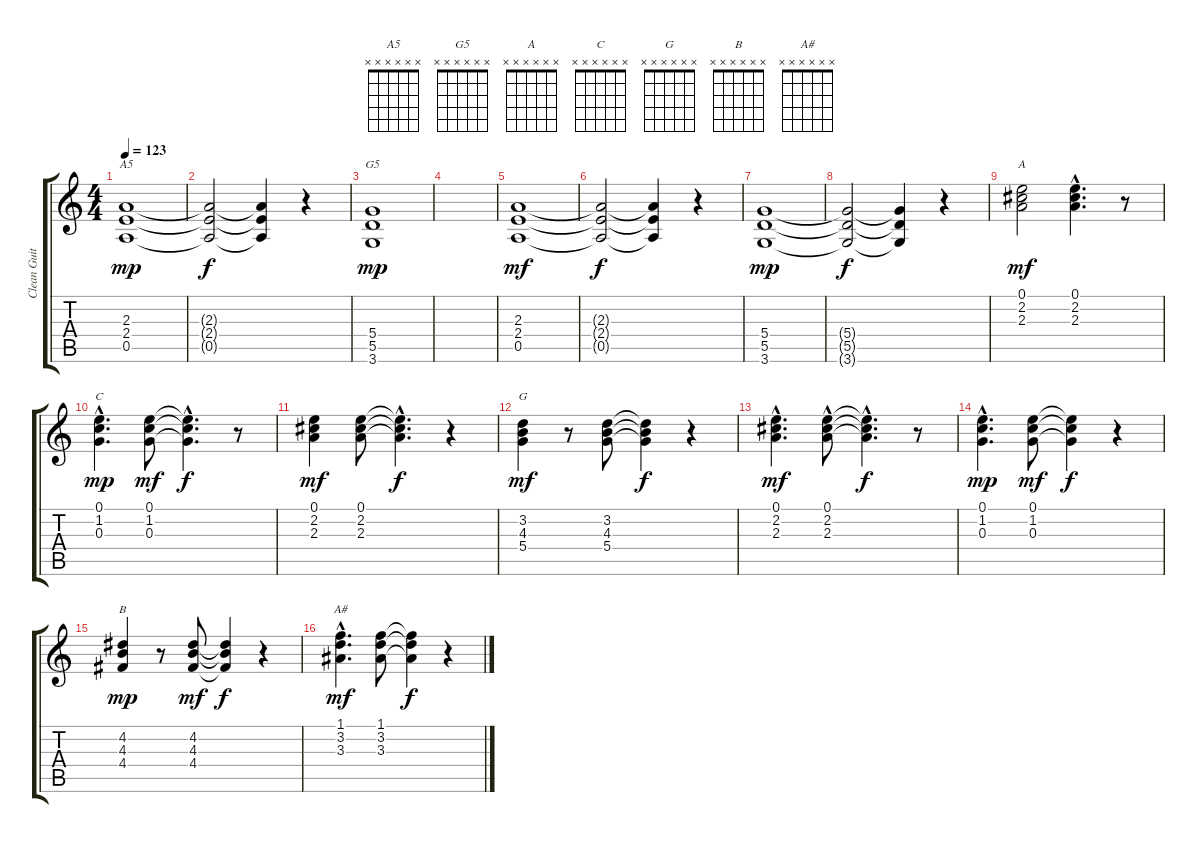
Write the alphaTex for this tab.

\track ("Clean Guitar" "Clean Guit") {instrument acousticguitarsteel}
\staff {score tabs}
\tuning (E4 B3 G3 D3 A2 E2) {hide}
\chord ("A5" x x x x x x) {firstfret 0}
\chord ("G5" x x x x x x) {firstfret 0}
\chord ("A" x x x x x x) {firstfret 0}
\chord ("C" x x x x x x) {firstfret 0}
\chord ("G" x x x x x x) {firstfret 0}
\chord ("B" x x x x x x) {firstfret 0}
\chord ("A#" x x x x x x) {firstfret 0}
\ts (4 4)
\tempo 123
\clef g2
\ks c
(2.3 2.4 0.5).1{ch "A5" dy mp} |
(2.3{t} 2.4{t} 0.5{t}).2{dy f} (2.3{t} 2.4{t} 0.5{t}).4 r.4 |
(5.4 5.5 3.6).1{ch "G5" dy mp} |
|
(2.3 2.4 0.5).1{dy mf} |
(2.3{t} 2.4{t} 0.5{t}).2{dy f} (2.3{t} 2.4{t} 0.5{t}).4 r.4 |
(5.4 5.5 3.6).1{dy mp} |
(5.4{t} 5.5{t} 3.6{t}).2{dy f} (5.4{t} 5.5{t} 3.6{t}).4 r.4 |
(0.1 2.2 2.3).2{ch "A" dy mf} (0.1{hac} 2.2{hac} 2.3{hac}).4{d} r.8 |
(0.1{hac} 1.2{hac} 0.3{hac}).4{d ch "C" dy mp} (0.1 1.2 0.3).8{dy mf} (0.1{hac t} 1.2{t} 0.3{t}).4{d dy f} r.8 |
(0.1 2.2 2.3).4{dy mf} (0.1 2.2 2.3).8 (0.1{hac t} 2.2{t} 2.3{hac t}).4{d dy f} r.4 |
(3.2 4.3 5.4).4{ch "G" dy mf} r.8 (3.2 4.3 5.4).8 (3.2{t} 4.3{t} 5.4{t}).4{dy f} r.4 |
(0.1{hac} 2.2{hac} 2.3{hac}).4{d dy mf} (0.1 2.2{hac} 2.3{hac}).8 (0.1{hac t} 2.2{hac t} 2.3{hac t}).4{d dy f} r.8 |
(0.1{hac} 1.2{hac} 0.3{hac}).4{d dy mp} (0.1 1.2 0.3).8{dy mf} (0.1{t} 1.2{t} 0.3{t}).4{dy f} r.4 |
(4.2 4.3 4.4).4{ch "B" dy mp} r.8 (4.2 4.3 4.4).8{dy mf} (4.2{t} 4.3{t} 4.4{t}).4{dy f} r.4 |
(1.1{hac} 3.2{hac} 3.3{hac}).4{d ch "A#" dy mf} (1.1 3.2 3.3).8 (1.1{t} 3.2{t} 3.3{t}).4{dy f} r.4
